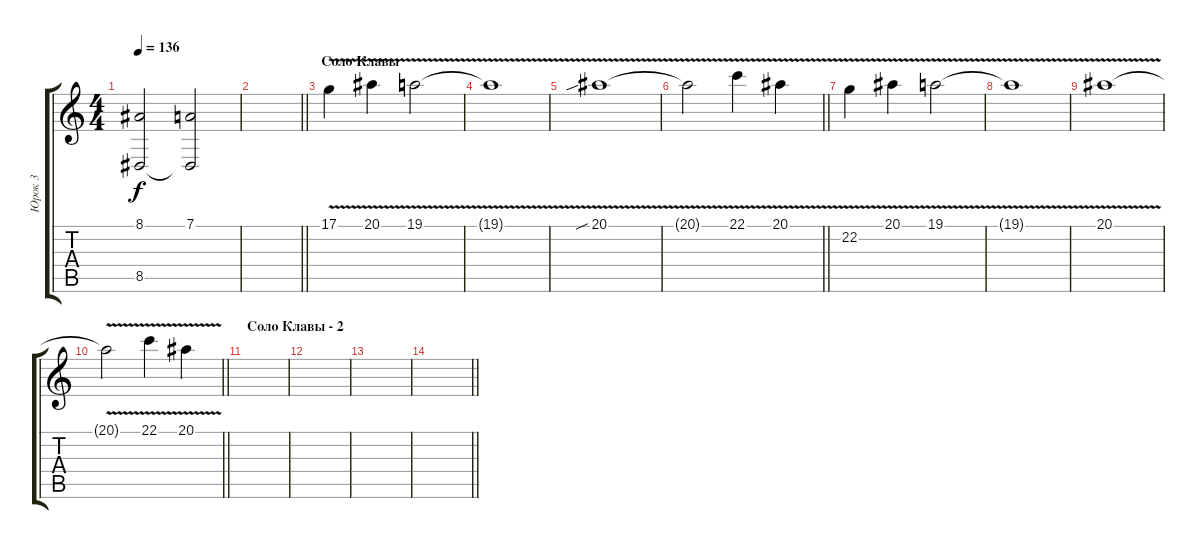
\track ("Юрок 3" "Юрок 3") {instrument stringensemble1 bank 33}
\staff {score tabs}
\tuning (D4 A3 F3 C3 G2 C2) {hide}
\ts (4 4)
\tempo 136
\clef g2
\ks c
(8.1 8.5).2{dy f} (7.1 8.5{t}).2 |
\barLineRight lightlight
|
\section ("" "Соло Клавы")
17.1{v}.4{instrument sitar} 20.1{v}.4 19.1{v}.2 |
19.1{t}.1 |
20.1{v sib}.1 |
\barLineRight lightlight
20.1{t}.2 22.1{v}.4 20.1{v}.4 |
22.2{v}.4 20.1{v}.4 19.1{v}.2 |
19.1{t}.1 |
20.1{v}.1 |
\barLineRight lightlight
20.1{t}.2 22.1{v}.4 20.1{v}.4 |
\section ("" "Соло Клавы - 2")
|
|
|
\barLineRight lightlight
